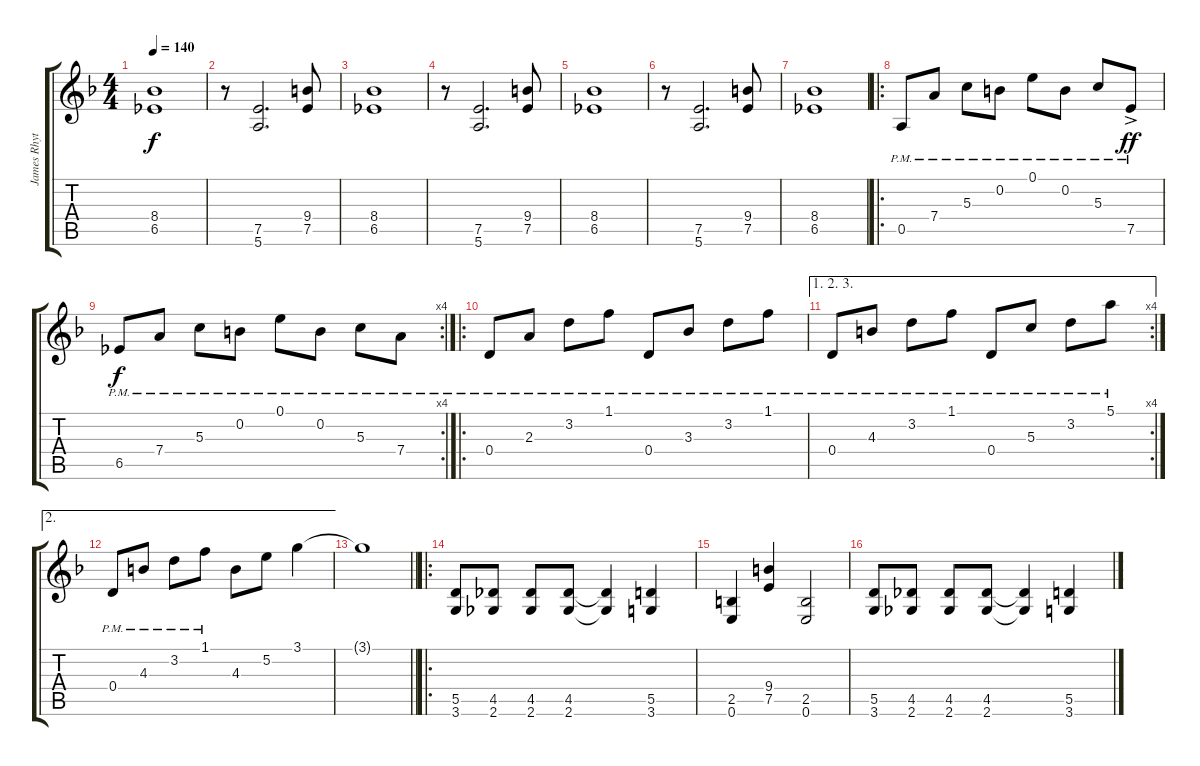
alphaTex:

\track ("James Rhythm w/dist" "James Rhyt") {instrument distortionguitar}
\staff {score tabs}
\tuning (E4 B3 G3 D3 A2 E2) {hide}
\ts (4 4)
\tempo 140
\clef g2
\ks f
(8.4 6.5).1{dy f} |
r.8 (7.5 5.6).2{d} (9.4 7.5).8 |
(8.4 6.5).1 |
r.8 (7.5 5.6).2{d} (9.4 7.5).8 |
(8.4 6.5).1 |
r.8 (7.5 5.6).2{d} (9.4 7.5).8 |
(8.4 6.5).1 |
\ro
0.5{pm}.8 7.4{pm}.8 5.3{pm}.8 0.2{pm}.8 0.1{pm}.8 0.2{pm}.8 5.3{pm}.8 7.5{ac pm}.8{dy ff} |
\rc 4
6.5{pm}.8{dy f} 7.4{pm}.8 5.3{pm}.8 0.2{pm}.8 0.1{pm}.8 0.2{pm}.8 5.3{pm}.8 7.4{pm}.8 |
\ro
0.4{pm}.8 2.3{pm}.8 3.2{pm}.8 1.1{pm}.8 0.4{pm}.8 3.3{pm}.8 3.2{pm}.8 1.1{pm}.8 |
\ae (1 2 3)
\rc 4
0.4{pm}.8 4.3{pm}.8 3.2{pm}.8 1.1{pm}.8 0.4{pm}.8 5.3{pm}.8 3.2{pm}.8 5.1{pm}.8 |
\ae 2
0.4{pm}.8 4.3{pm}.8 3.2{pm}.8 1.1{pm}.8 4.3.8 5.2.8 3.1.4 |
\barLineRight lightlight
3.1{t}.1 |
\ro
(5.5 3.6).8 (4.5 2.6).8 (4.5 2.6).8 (4.5 2.6).8 (4.5{t} 2.6{t}).4 (5.5 3.6).4 |
(2.5 0.6).4 (9.4 7.5).4 (2.5 0.6).2 |
(5.5 3.6).8 (4.5 2.6).8 (4.5 2.6).8 (4.5 2.6).8 (4.5{t} 2.6{t}).4 (5.5 3.6).4
